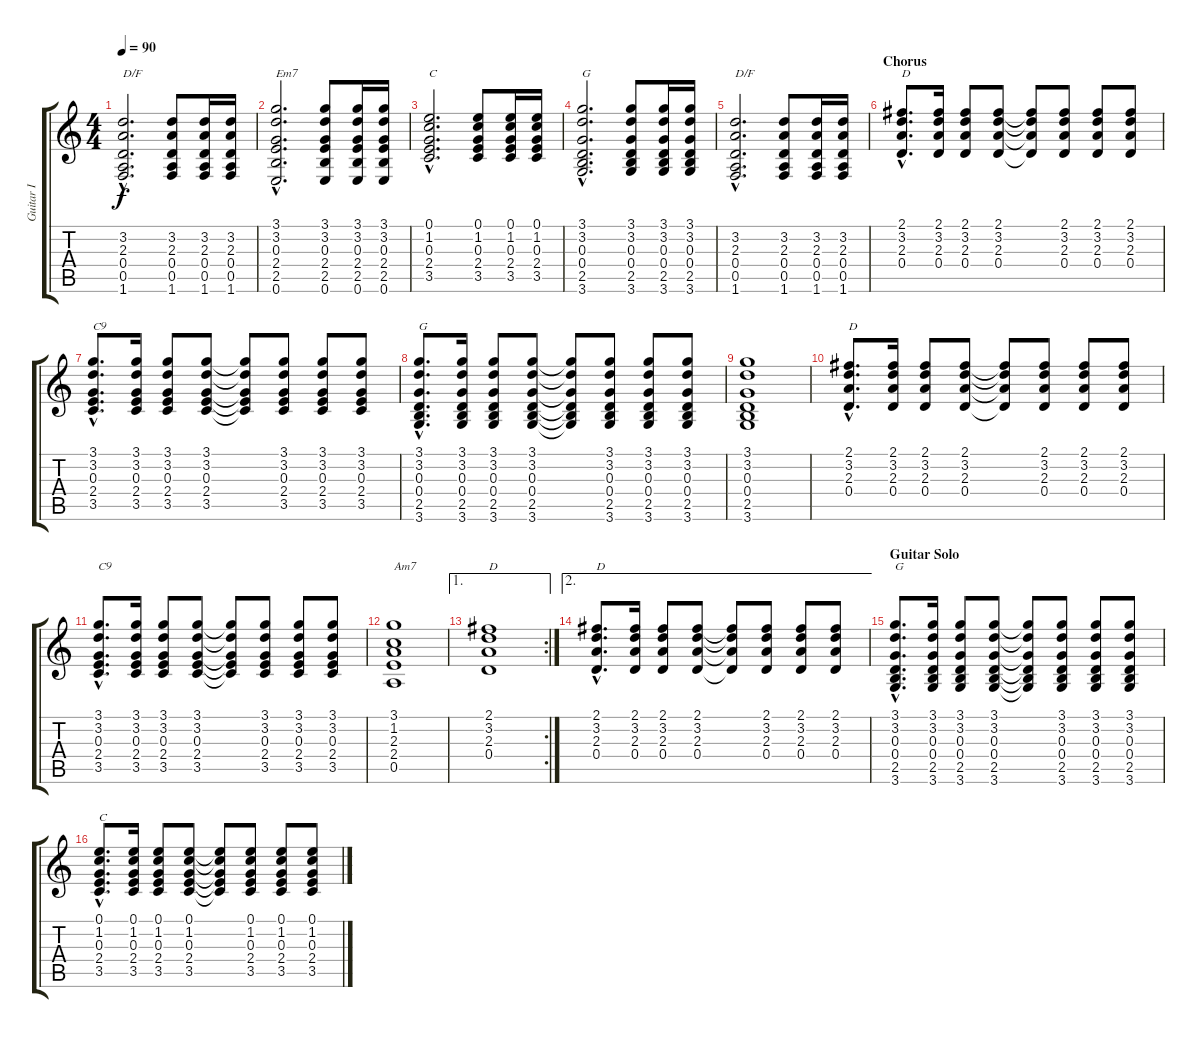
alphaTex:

\track ("Guitar I" "Guitar I") {instrument acousticguitarsteel}
\staff {score tabs}
\tuning (E4 B3 G3 D3 A2 E2) {hide}
\ts (4 4)
\tempo 90
\clef g2
\ks c
(3.2{hac} 2.3{hac} 0.4{hac} 0.5{hac} 1.6{hac}).2{d txt "D/F" dy f} (3.2 2.3 0.4 0.5 1.6).8 (3.2 2.3 0.4 0.5 1.6).16 (3.2 2.3 0.4 0.5 1.6).16 |
(3.1{hac} 3.2{hac} 0.3{hac} 2.4{hac} 2.5{hac} 0.6{hac}).2{d txt "Em7"} (3.1 3.2 0.3 2.4 2.5 0.6).8 (3.1 3.2 0.3 2.4 2.5 0.6).16 (3.1 3.2 0.3 2.4 2.5 0.6).16 |
(0.1{hac} 1.2{hac} 0.3{hac} 2.4{hac} 3.5{hac}).2{d txt "C"} (0.1 1.2 0.3 2.4 3.5).8 (0.1 1.2 0.3 2.4 3.5).16 (0.1 1.2 0.3 2.4 3.5).16 |
(3.1{hac} 3.2{hac} 0.3{hac} 0.4{hac} 2.5{hac} 3.6{hac}).2{d txt "G"} (3.1 3.2 0.3 0.4 2.5 3.6).8 (3.1 3.2 0.3 0.4 2.5 3.6).16 (3.1 3.2 0.3 0.4 2.5 3.6).16 |
(3.2{hac} 2.3{hac} 0.4{hac} 0.5{hac} 1.6{hac}).2{d txt "D/F"} (3.2 2.3 0.4 0.5 1.6).8 (3.2 2.3 0.4 0.5 1.6).16 (3.2 2.3 0.4 0.5 1.6).16 |
\section ("" "Chorus")
(2.1{hac} 3.2{hac} 2.3{hac} 0.4{hac}).8{d txt "D"} (2.1 3.2 2.3 0.4).16 (2.1 3.2 2.3 0.4).8 (2.1 3.2 2.3 0.4).8 (2.1{t} 3.2{t} 2.3{t} 0.4{t}).8 (2.1 3.2 2.3 0.4).8 (2.1 3.2 2.3 0.4).8 (2.1 3.2 2.3 0.4).8 |
(3.1{hac} 3.2{hac} 0.3{hac} 2.4{hac} 3.5{hac}).8{d txt "C9"} (3.1 3.2 0.3 2.4 3.5).16 (3.1 3.2 0.3 2.4 3.5).8 (3.1 3.2 0.3 2.4 3.5).8 (3.1{t} 3.2{t} 0.3{t} 2.4{t} 3.5{t}).8 (3.1 3.2 0.3 2.4 3.5).8 (3.1 3.2 0.3 2.4 3.5).8 (3.1 3.2 0.3 2.4 3.5).8 |
(3.1{hac} 3.2{hac} 0.3{hac} 0.4{hac} 2.5{hac} 3.6{hac}).8{d txt "G"} (3.1 3.2 0.3 0.4 2.5 3.6).16 (3.1 3.2 0.3 0.4 2.5 3.6).8 (3.1 3.2 0.3 0.4 2.5 3.6).8 (3.1{t} 3.2{t} 0.3{t} 0.4{t} 2.5{t} 3.6{t}).8 (3.1 3.2 0.3 0.4 2.5 3.6).8 (3.1 3.2 0.3 0.4 2.5 3.6).8 (3.1 3.2 0.3 0.4 2.5 3.6).8 |
(3.1 3.2 0.3 0.4 2.5 3.6).1 |
(2.1{hac} 3.2{hac} 2.3{hac} 0.4{hac}).8{d txt "D"} (2.1 3.2 2.3 0.4).16 (2.1 3.2 2.3 0.4).8 (2.1 3.2 2.3 0.4).8 (2.1{t} 3.2{t} 2.3{t} 0.4{t}).8 (2.1 3.2 2.3 0.4).8 (2.1 3.2 2.3 0.4).8 (2.1 3.2 2.3 0.4).8 |
(3.1{hac} 3.2{hac} 0.3{hac} 2.4{hac} 3.5{hac}).8{d txt "C9"} (3.1 3.2 0.3 2.4 3.5).16 (3.1 3.2 0.3 2.4 3.5).8 (3.1 3.2 0.3 2.4 3.5).8 (3.1{t} 3.2{t} 0.3{t} 2.4{t} 3.5{t}).8 (3.1 3.2 0.3 2.4 3.5).8 (3.1 3.2 0.3 2.4 3.5).8 (3.1 3.2 0.3 2.4 3.5).8 |
(3.1 1.2 2.3 2.4 0.5).1{txt "Am7"} |
\ae 1
\rc 2
(2.1 3.2 2.3 0.4).1{txt "D"} |
\ae 2
(2.1{hac} 3.2{hac} 2.3{hac} 0.4{hac}).8{d txt "D"} (2.1 3.2 2.3 0.4).16 (2.1 3.2 2.3 0.4).8 (2.1 3.2 2.3 0.4).8 (2.1{t} 3.2{t} 2.3{t} 0.4{t}).8 (2.1 3.2 2.3 0.4).8 (2.1 3.2 2.3 0.4).8 (2.1 3.2 2.3 0.4).8 |
\section ("" "Guitar Solo")
(3.1{hac} 3.2{hac} 0.3{hac} 0.4{hac} 2.5{hac} 3.6{hac}).8{d txt "G"} (3.1 3.2 0.3 0.4 2.5 3.6).16 (3.1 3.2 0.3 0.4 2.5 3.6).8 (3.1 3.2 0.3 0.4 2.5 3.6).8 (3.1{t} 3.2{t} 0.3{t} 0.4{t} 2.5{t} 3.6{t}).8 (3.1 3.2 0.3 0.4 2.5 3.6).8 (3.1 3.2 0.3 0.4 2.5 3.6).8 (3.1 3.2 0.3 0.4 2.5 3.6).8 |
(0.1{hac} 1.2{hac} 0.3{hac} 2.4{hac} 3.5{hac}).8{d txt "C"} (0.1 1.2 0.3 2.4 3.5).16 (0.1 1.2 0.3 2.4 3.5).8 (0.1 1.2 0.3 2.4 3.5).8 (0.1{t} 1.2{t} 0.3{t} 2.4{t} 3.5{t}).8 (0.1 1.2 0.3 2.4 3.5).8 (0.1 1.2 0.3 2.4 3.5).8 (0.1 1.2 0.3 2.4 3.5).8
